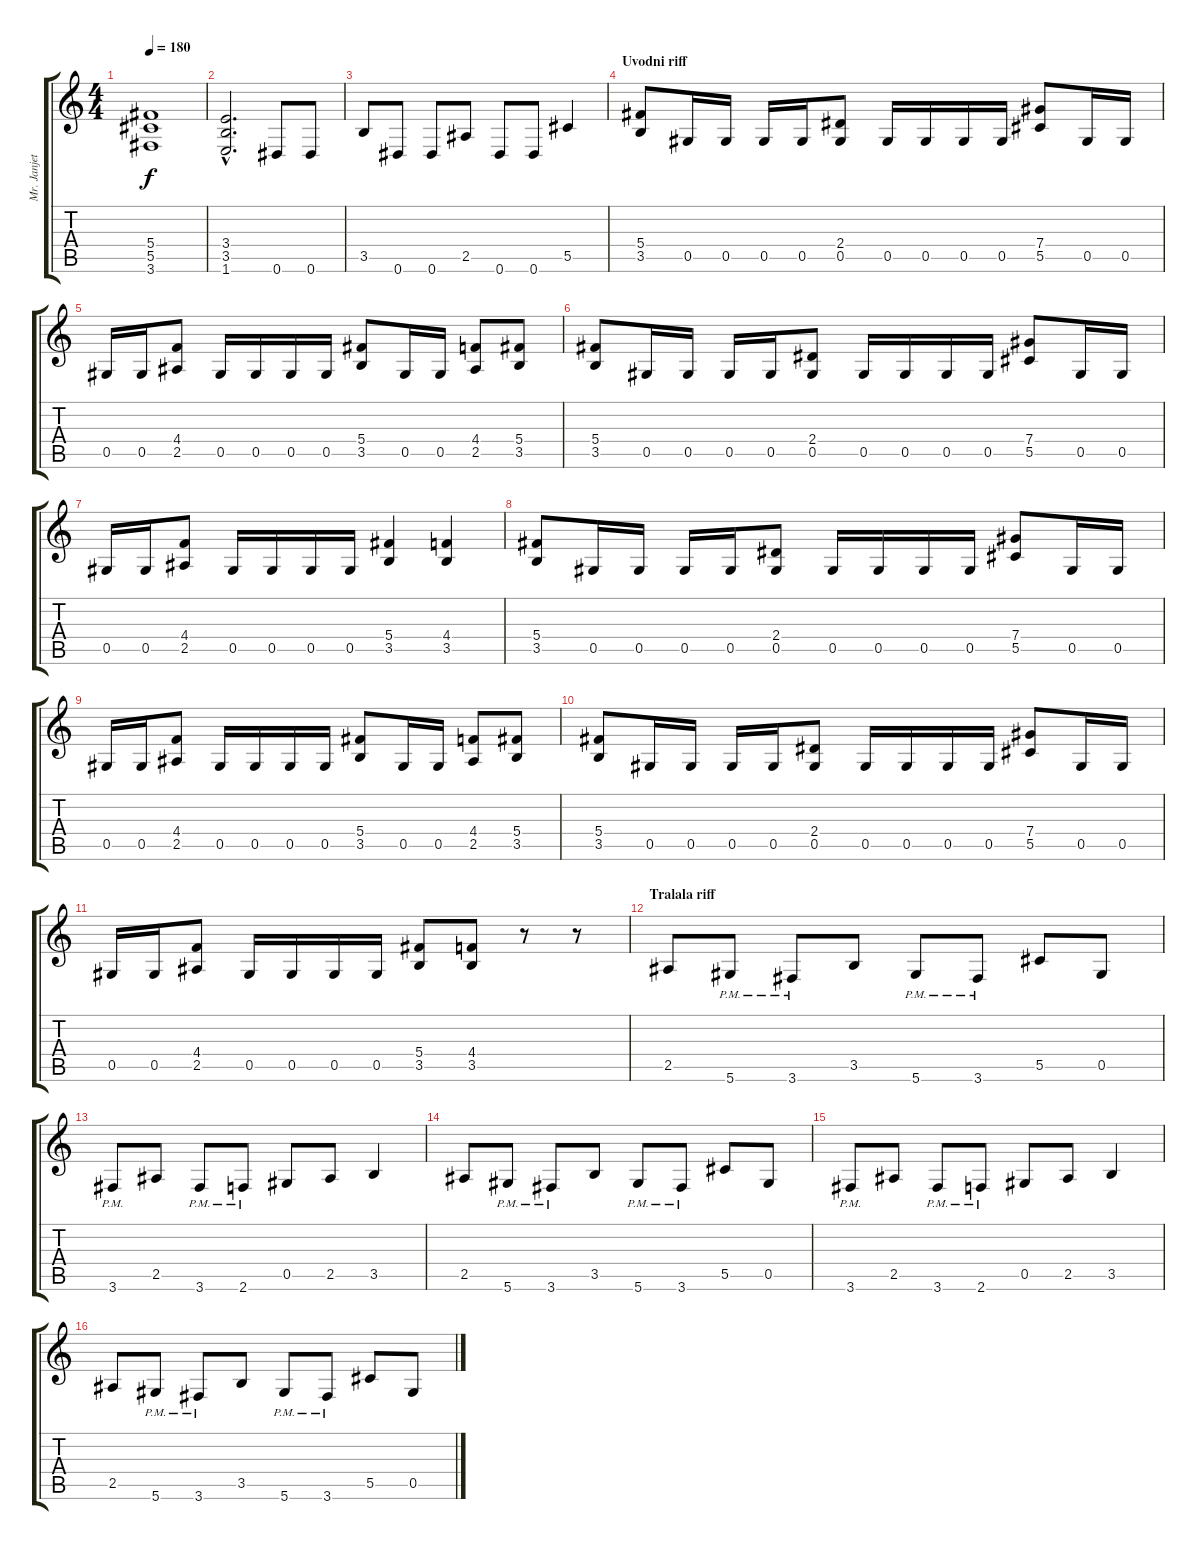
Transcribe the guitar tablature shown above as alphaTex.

\track ("Mr. Janjetovic" "Mr. Janjet") {instrument overdrivenguitar}
\staff {score tabs}
\tuning (Eb4 Bb3 Gb3 Db3 Ab2 Eb2) {hide}
\ts (4 4)
\tempo 180
\clef g2
\ks c
(5.4 5.5 3.6).1{dy f} |
(3.4{hac} 3.5{hac} 1.6{hac}).2{d} 0.6.8 0.6.8 |
3.5.8 0.6.8 0.6.8 2.5.8 0.6.8 0.6.8 5.5.4 |
\section ("" "Uvodni riff")
(5.4 3.5).8 0.5.16 0.5.16 0.5.16 0.5.16 (2.4 0.5).8 0.5.16 0.5.16 0.5.16 0.5.16 (7.4 5.5).8 0.5.16 0.5.16 |
0.5.16 0.5.16 (4.4 2.5).8 0.5.16 0.5.16 0.5.16 0.5.16 (5.4 3.5).8 0.5.16 0.5.16 (4.4 2.5).8 (5.4 3.5).8 |
(5.4 3.5).8 0.5.16 0.5.16 0.5.16 0.5.16 (2.4 0.5).8 0.5.16 0.5.16 0.5.16 0.5.16 (7.4 5.5).8 0.5.16 0.5.16 |
0.5.16 0.5.16 (4.4 2.5).8 0.5.16 0.5.16 0.5.16 0.5.16 (5.4 3.5).4 (4.4 3.5).4 |
(5.4 3.5).8 0.5.16 0.5.16 0.5.16 0.5.16 (2.4 0.5).8 0.5.16 0.5.16 0.5.16 0.5.16 (7.4 5.5).8 0.5.16 0.5.16 |
0.5.16 0.5.16 (4.4 2.5).8 0.5.16 0.5.16 0.5.16 0.5.16 (5.4 3.5).8 0.5.16 0.5.16 (4.4 2.5).8 (5.4 3.5).8 |
(5.4 3.5).8 0.5.16 0.5.16 0.5.16 0.5.16 (2.4 0.5).8 0.5.16 0.5.16 0.5.16 0.5.16 (7.4 5.5).8 0.5.16 0.5.16 |
0.5.16 0.5.16 (4.4 2.5).8 0.5.16 0.5.16 0.5.16 0.5.16 (5.4 3.5).8 (4.4 3.5).8 r.8 r.8 |
\section ("" "Tralala riff")
2.5.8 5.6{pm}.8 3.6{pm}.8 3.5.8 5.6{pm}.8 3.6{pm}.8 5.5.8 0.5.8 |
3.6{pm}.8 2.5.8 3.6{pm}.8 2.6{pm}.8 0.5.8 2.5.8 3.5.4 |
2.5.8 5.6{pm}.8 3.6{pm}.8 3.5.8 5.6{pm}.8 3.6{pm}.8 5.5.8 0.5.8 |
3.6{pm}.8 2.5.8 3.6{pm}.8 2.6{pm}.8 0.5.8 2.5.8 3.5.4 |
2.5.8 5.6{pm}.8 3.6{pm}.8 3.5.8 5.6{pm}.8 3.6{pm}.8 5.5.8 0.5.8
